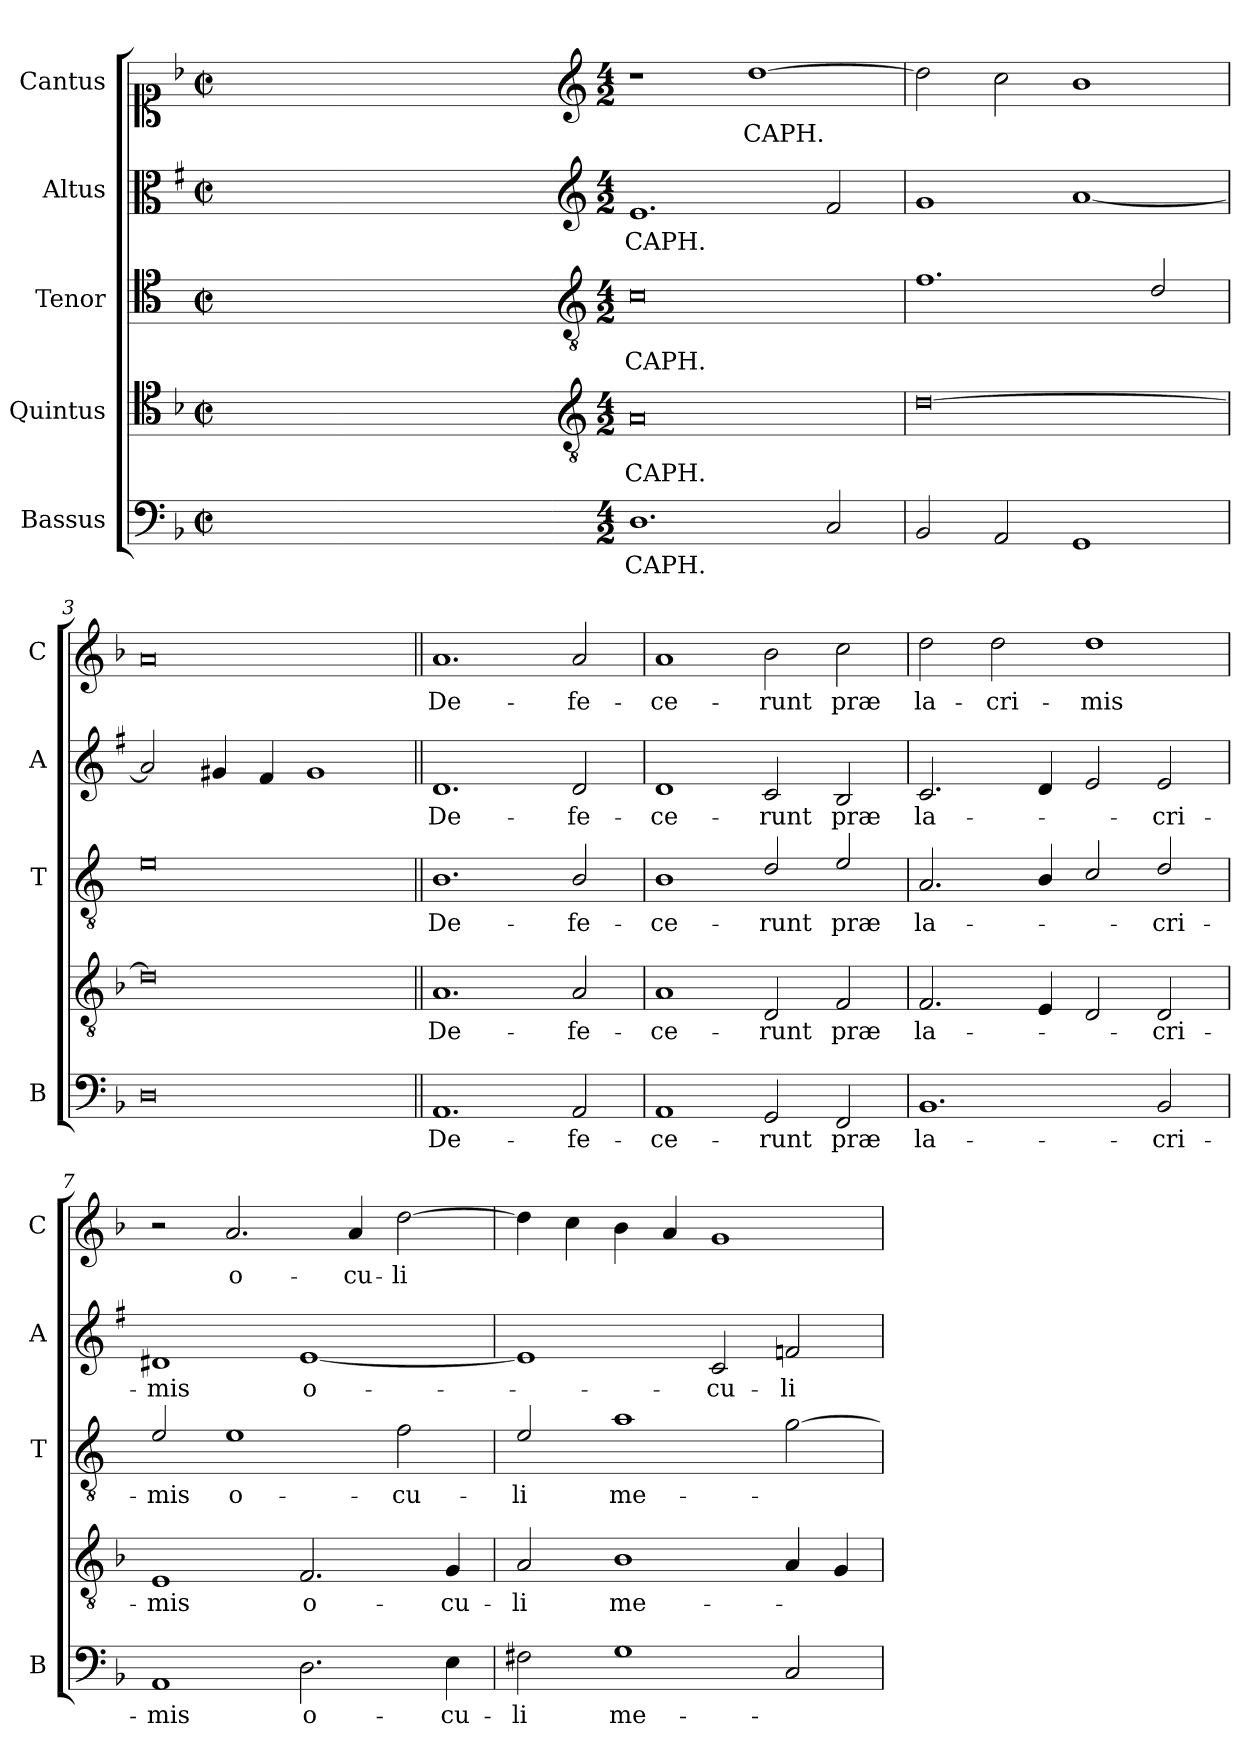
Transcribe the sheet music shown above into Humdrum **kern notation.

**kern	**text	**kern	**text	**kern	**text	**kern	**text	**kern	**text
*part5	*part5	*part4	*part4	*part3	*part3	*part2	*part2	*part1	*part1
*staff5	*staff5	*staff4	*staff4	*staff3	*staff3	*staff2	*staff2	*staff1	*staff1
*I"Bassus	*	*I"Quintus	*	*I"Tenor	*	*I"Altus	*	*I"Cantus	*
*I'B	*	*	*	*I'T	*	*I'A	*	*I'C	*
*clefF4	*	*clefC4	*	*clefC4	*	*clefC3	*	*clefC1	*
*	*	*	*	*ITrd4c7	*	*ITrd1c2	*	*	*
*k[b-]	*	*k[b-]	*	*k[b-]	*	*k[b-]	*	*k[b-]	*
*F:	*	*F:	*	*F:	*	*F:	*	*F:	*
*M2/2	*	*M2/2	*	*M2/2	*	*M2/2	*	*M2/2	*
*met(c|)	*	*met(c|)	*	*met(c|)	*	*met(c|)	*	*met(c|)	*
=	=	=	=	=	=	=	=	=	=
1ryy	.	1ryy	.	1ryy	.	1ryy	.	1ryy	.
=1X-	=1X-	=1X-	=1X-	=1X-	=1X-	=1X-	=1X-	=1X-	=1X-
4ryy	.	4ryy	.	4ryy	.	4ryy	.	4ryy	.
4ryy	.	4ryy	.	4ryy	.	4ryy	.	4ryy	.
4ryy	.	4ryy	.	4ryy	.	4ryy	.	4ryy	.
4ryy	.	4ryy	.	4ryy	.	4ryy	.	4ryy	.
=1-	=1-	=1-	=1-	=1-	=1-	=1-	=1-	=1-	=1-
*	*	*clefGv2	*	*clefGv2	*	*clefG2	*	*clefG2	*
*M4/2	*	*M4/2	*	*M4/2	*	*M4/2	*	*M4/2	*
!	!LO:LY:b	!	!LO:LY:b	!	!LO:LY:b	!	!LO:LY:b	!	!
1.D	CAPH.	0A	CAPH.	0F	CAPH.	1.d	CAPH.	1r	.
!	!	!	!	!	!	!	!	!	!LO:LY:b
.	.	.	.	.	.	.	.	[1dd	CAPH.
2C/	.	.	.	.	.	2e/	.	.	.
=2	=2	=2	=2	=2	=2	=2	=2	=2	=2
2BB-/	.	[0d	.	1.B-	.	1f	.	2dd\]	.
2AA/	.	.	.	.	.	.	.	2cc\	.
1GG	.	.	.	.	.	[1g	.	1b-	.
.	.	.	.	2G/	.	.	.	.	.
=3	=3	=3	=3	=3	=3	=3	=3	=3	=3
0D	.	0d]	.	0A	.	2g/]	.	0a	.
.	.	.	.	.	.	4f#X/	.	.	.
.	.	.	.	.	.	4e/	.	.	.
.	.	.	.	.	.	1f#	.	.	.
=4||	=4||	=4||	=4||	=4||	=4||	=4||	=4||	=4||	=4||
!	!LO:LY:b	!	!LO:LY:b	!	!LO:LY:b	!	!LO:LY:b	!	!LO:LY:b
1.AA	De-	1.A	De-	1.E	De-	1.c	De-	1.a	De-
!	!LO:LY:b	!	!LO:LY:b	!	!LO:LY:b	!	!LO:LY:b	!	!LO:LY:b
2AA/	-fe-	2A/	-fe-	2E/	-fe-	2c/	-fe-	2a/	-fe-
=5	=5	=5	=5	=5	=5	=5	=5	=5	=5
!	!LO:LY:b	!	!LO:LY:b	!	!LO:LY:b	!	!LO:LY:b	!	!LO:LY:b
1AA	-ce-	1A	-ce-	1E	-ce-	1c	-ce-	1a	-ce-
!	!LO:LY:b	!	!LO:LY:b	!	!LO:LY:b	!	!LO:LY:b	!	!LO:LY:b
2GG/	-runt	2D/	-runt	2G/	-runt	2B-/	-runt	2b-\	-runt
!	!LO:LY:b	!	!LO:LY:b	!	!LO:LY:b	!	!LO:LY:b	!	!LO:LY:b
2FF/	præ	2F/	præ	2A/	præ	2A/	præ	2cc\	præ
!!LO:LB:g=z
=6	=6	=6	=6	=6	=6	=6	=6	=6	=6
!	!LO:LY:b	!	!LO:LY:b	!	!LO:LY:b	!	!LO:LY:b	!	!LO:LY:b
1.BB-	la-	2.F/	la-	2.D/	la-	2.B-/	la-	2dd\	la-
!	!	!	!	!	!	!	!	!	!LO:LY:b
.	.	.	.	.	.	.	.	2dd\	-cri-
.	.	4E/	.	4E/	.	4c/	.	.	.
!	!	!	!	!	!	!	!	!	!LO:LY:b
.	.	2D/	.	2F/	.	2d/	.	1dd	-mis
!	!LO:LY:b	!	!LO:LY:b	!	!LO:LY:b	!	!LO:LY:b	!	!
2BB-/	-cri-	2D/	-cri-	2G/	-cri-	2d/	-cri-	.	.
=7	=7	=7	=7	=7	=7	=7	=7	=7	=7
!	!LO:LY:b	!	!LO:LY:b	!	!LO:LY:b	!	!LO:LY:b	!	!
1AA	-mis	1E	-mis	2A/	-mis	1c#X	-mis	2r	.
!	!	!	!	!	!LO:LY:b	!	!	!	!LO:LY:b
.	.	.	.	1A	o-	.	.	2.a/	o-
!	!LO:LY:b	!	!LO:LY:b	!	!	!	!LO:LY:b	!	!
2.D\	o-	2.F/	o-	.	.	[1d	o-	.	.
!	!	!	!	!	!	!	!	!	!LO:LY:b
.	.	.	.	.	.	.	.	4a/	-cu-
!	!	!	!	!	!LO:LY:b	!	!	!	!LO:LY:b
.	.	.	.	2B-\	-cu-	.	.	[2dd\	-li
!	!LO:LY:b	!	!LO:LY:b	!	!	!	!	!	!
4E\	-cu-	4G/	-cu-	.	.	.	.	.	.
=8	=8	=8	=8	=8	=8	=8	=8	=8	=8
!	!LO:LY:b	!	!LO:LY:b	!	!LO:LY:b	!	!	!	!
2F#X\	-li	2A/	-li	2A/	-li	1d]	.	4dd\]	.
.	.	.	.	.	.	.	.	4cc\	.
!	!LO:LY:b	!	!LO:LY:b	!	!LO:LY:b	!	!	!	!
1G	me-	1B-	me-	1d	me-	.	.	4b-\	.
.	.	.	.	.	.	.	.	4a/	.
!	!	!	!	!	!	!	!LO:LY:b	!	!
.	.	.	.	.	.	2B-/	-cu-	1g	.
!	!	!	!	!	!	!	!LO:LY:b	!	!
2C/	.	4A/	.	[2c\	.	2e-X/	-li	.	.
.	.	4G/	.	.	.	.	.	.	.
=	=	=	=	=	=	=	=	=	=
*-	*-	*-	*-	*-	*-	*-	*-	*-	*-
